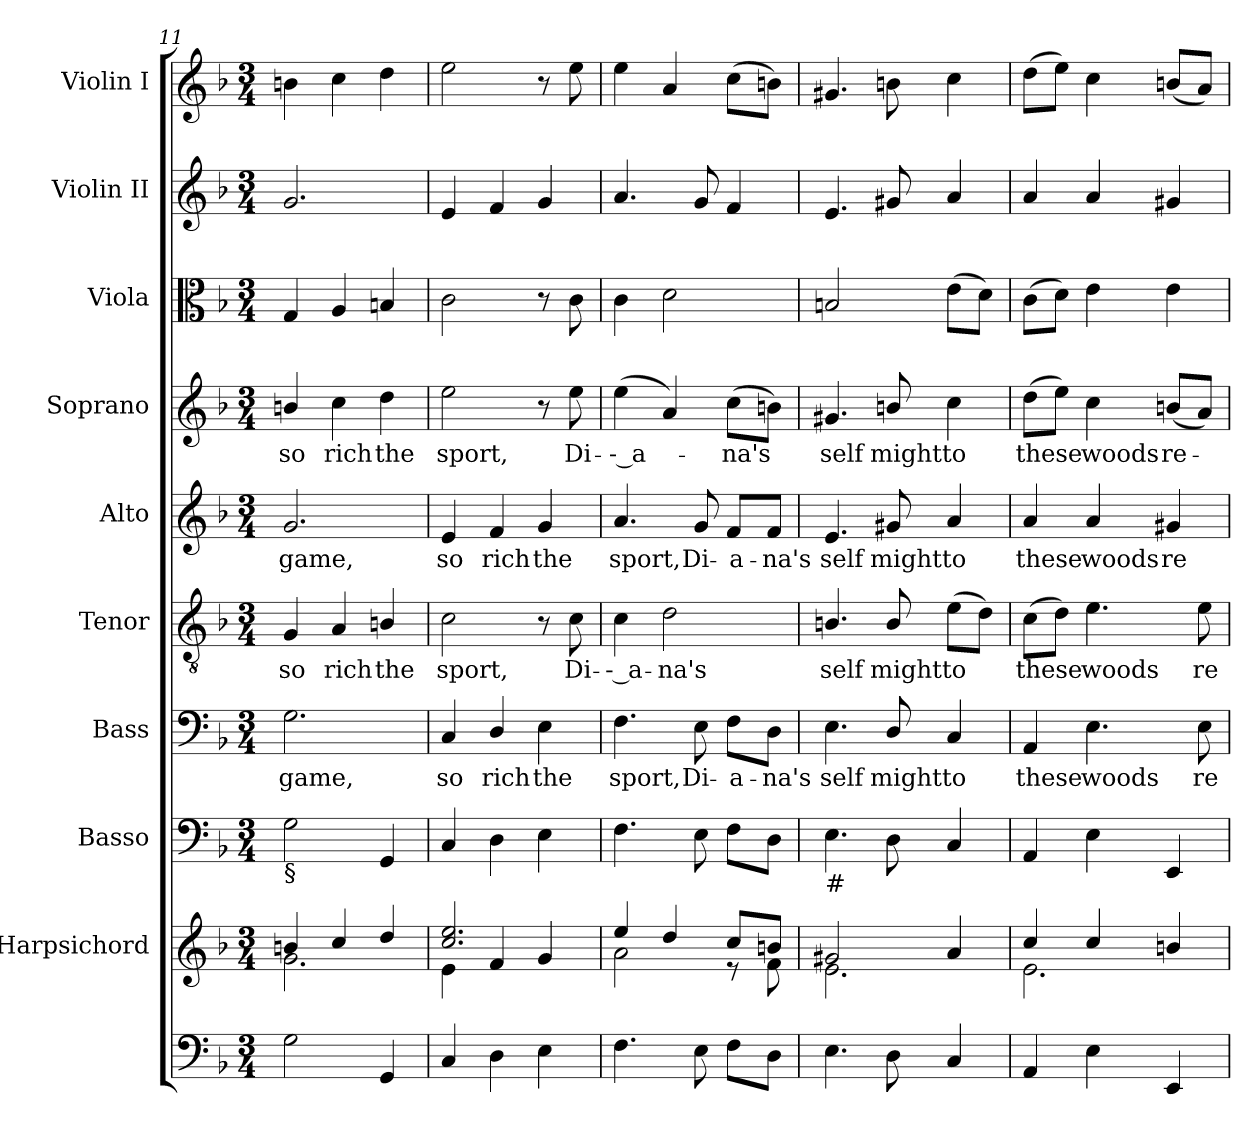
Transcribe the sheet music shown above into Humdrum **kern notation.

**kern	**kern	**kern	**kern	**text	**kern	**text	**kern	**text	**kern	**text	**kern	**kern	**kern
*part10	*part9	*part8	*part7	*part7	*part6	*part6	*part5	*part5	*part4	*part4	*part3	*part2	*part1
*staff10	*staff9	*staff8	*staff7	*staff7	*staff6	*staff6	*staff5	*staff5	*staff4	*staff4	*staff3	*staff2	*staff1
*	*I"Harpsichord	*I"Basso	*I"Bass	*	*I"Tenor	*	*I"Alto	*	*I"Soprano	*	*I"Viola	*I"Violin II	*I"Violin I
*	*I'Hrpsc	*I'Basso	*I'B.	*	*I'T.	*	*I'A.	*	*I'S.	*	*I'Vla.	*I'Vln. II	*I'Vln. I
*clefF4	*clefG2	*clefF4	*clefF4	*	*clefGv2	*	*clefG2	*	*clefG2	*	*clefC3	*clefG2	*clefG2
*	*	*	*	*	*ITrd7c12	*	*	*	*	*	*	*	*
*k[b-]	*k[b-]	*k[b-]	*k[b-]	*	*k[b-]	*	*k[b-]	*	*k[b-]	*	*k[b-]	*k[b-]	*k[b-]
*d:	*d:	*d:	*d:	*	*d:	*	*d:	*	*d:	*	*d:	*d:	*d:
*M3/4	*M3/4	*M3/4	*M3/4	*	*M3/4	*	*M3/4	*	*M3/4	*	*M3/4	*M3/4	*M3/4
=11	=11	=11	=11	=11	=11	=11	=11	=11	=11	=11	=11	=11	=11
*	*^	*	*	*	*	*	*	*	*	*	*	*	*
!	!	!	!	!	!LO:LY:b:color=#000000	!	!	!	!	!	!	!	!	!
!	!	!	!	!	!	!	!LO:LY:b:color=#000000	!	!	!	!	!	!	!
!	!	!	!	!	!	!	!	!	!LO:LY:b:color=#000000	!	!	!	!	!
!	!	!	!LO:TX:b:t=§	!	!	!	!	!	!	!	!	!	!	!
!	!	!	!	!	!	!	!	!	!	!	!LO:LY:b:color=#000000	!	!	!
2Gi\	4bni/	2.gi\	2Gi\	2.Gi\	game,	4GGi/	so	2.gi/	game,	4bni/	so	4Gi/	2.gi/	4bni\
!	!	!	!	!	!	!	!LO:LY:b:color=#000000	!	!	!	!	!	!	!
!	!	!	!	!	!	!	!	!	!	!	!LO:LY:b:color=#000000	!	!	!
.	4cci/	.	.	.	.	4AAi/	rich	.	.	4cci\	rich	4Ai/	.	4cci\
!	!	!	!	!	!	!	!LO:LY:b:color=#000000	!	!	!	!	!	!	!
!	!	!	!	!	!	!	!	!	!	!	!LO:LY:b:color=#000000	!	!	!
4GGi/	4ddi/	.	4GGi/	.	.	4BBni/	the	.	.	4ddi\	the	4Bni/	.	4ddi\
=12	=12	=12	=12	=12	=12	=12	=12	=12	=12	=12	=12	=12	=12	=12
!	!	!	!	!	!LO:LY:b:color=#000000	!	!	!	!	!	!	!	!	!
!	!	!	!	!	!	!	!LO:LY:b:color=#000000	!	!	!	!	!	!	!
!	!	!	!	!	!	!	!	!	!LO:LY:b:color=#000000	!	!	!	!	!
!	!	!	!	!	!	!	!	!	!	!	!LO:LY:b:color=#000000	!	!	!
4Ci/	2.cci/ 2.eei	4ei\	4Ci/	4Ci/	so	2Ci\	sport,	4ei/	so	2eei\	sport,	2ci\	4ei/	2eei\
!	!	!	!	!	!LO:LY:b:color=#000000	!	!	!	!	!	!	!	!	!
!	!	!	!	!	!	!	!	!	!LO:LY:b:color=#000000	!	!	!	!	!
4Di\	.	4fi/	4Di\	4Di/	rich	.	.	4fi/	rich	.	.	.	4fi/	.
!	!	!	!	!	!LO:LY:b:color=#000000	!	!	!	!	!	!	!	!	!
!	!	!	!	!	!	!	!	!	!LO:LY:b:color=#000000	!	!	!	!	!
4Ei\	.	4gi/	4Ei\	4Ei\	the	8r	.	4gi/	the	8r	.	8r	4gi/	8r
!	!	!	!	!	!	!	!LO:LY:b:color=#000000	!	!	!	!	!	!	!
!	!	!	!	!	!	!	!	!	!	!	!LO:LY:b:color=#000000	!	!	!
.	.	.	.	.	.	8Ci\	Di-	.	.	8eei\	Di-	8ci\	.	8eei\
!!LO:PB:g=z
=13	=13	=13	=13	=13	=13	=13	=13	=13	=13	=13	=13	=13	=13	=13
!	!	!	!	!	!LO:LY:b:color=#000000	!	!	!	!	!	!	!	!	!
!	!	!	!	!	!	!	!LO:LY:b:color=#000000	!	!	!	!	!	!	!
!	!	!	!	!	!	!	!	!	!LO:LY:b:color=#000000	!	!	!	!	!
!	!	!	!	!	!	!	!	!	!	!	!LO:LY:b:color=#000000	!	!	!
4.Fi\	4eei/	2ai\	4.Fi\	4.Fi\	sport,	4Ci\	-- a-	4.ai/	sport,	(4eei\	-- a-	4ci\	4.ai/	4eei\
!	!	!	!	!	!	!	!LO:LY:b:color=#000000	!	!	!	!	!	!	!
.	4ddi/	.	.	.	.	2Di\	-na's	.	.	4ai/)	.	2di\	.	4ai/
!	!	!	!	!	!LO:LY:b:color=#000000	!	!	!	!	!	!	!	!	!
!	!	!	!	!	!	!	!	!	!LO:LY:b:color=#000000	!	!	!	!	!
8Ei\	.	.	8Ei\	8Ei\	Di-	.	.	8gi/	Di-	.	.	.	8gi/	.
!	!	!	!	!	!LO:LY:b:color=#000000	!	!	!	!	!	!	!	!	!
!	!	!	!	!	!	!	!	!	!LO:LY:b:color=#000000	!	!	!	!	!
!	!	!	!	!	!	!	!	!	!	!	!LO:LY:b:color=#000000	!	!	!
8Fi\L	8cci/L	8r	8Fi\L	8Fi\L	-a-	.	.	8fi/L	-a-	(8cci\L	-na's	.	4fi/	(8cci\L
!	!	!	!	!	!LO:LY:b:color=#000000	!	!	!	!	!	!	!	!	!
!	!	!	!	!	!	!	!	!	!LO:LY:b:color=#000000	!	!	!	!	!
8Di\J	8bni/J	8fi\	8Di\J	8Di\J	-na's	.	.	8fi/J	-na's	8bni\J)	.	.	.	8bni\J)
=14	=14	=14	=14	=14	=14	=14	=14	=14	=14	=14	=14	=14	=14	=14
!	!	!	!	!	!LO:LY:b:color=#000000	!	!	!	!	!	!	!	!	!
!	!	!	!	!	!	!	!LO:LY:b:color=#000000	!	!	!	!	!	!	!
!	!	!	!	!	!	!	!	!	!LO:LY:b:color=#000000	!	!	!	!	!
!	!	!	!LO:TX:b:t=#	!	!	!	!	!	!	!	!	!	!	!
!	!	!	!	!	!	!	!	!	!	!	!LO:LY:b:color=#000000	!	!	!
4.Ei\	2g#Xi/	2.ei\	4.Ei\	4.Ei\	self	4.BBni/	self	4.ei/	self	4.g#Xi/	self	2Bni/	4.ei/	4.g#Xi/
!	!	!	!	!	!LO:LY:b:color=#000000	!	!	!	!	!	!	!	!	!
!	!	!	!	!	!	!	!LO:LY:b:color=#000000	!	!	!	!	!	!	!
!	!	!	!	!	!	!	!	!	!LO:LY:b:color=#000000	!	!	!	!	!
!	!	!	!	!	!	!	!	!	!	!	!LO:LY:b:color=#000000	!	!	!
8Di\	.	.	8Di\	8Di/	might	8BBi/	might	8g#Xi/	might	8bni/	might	.	8g#Xi/	8bni\
!	!	!	!	!	!LO:LY:b:color=#000000	!	!	!	!	!	!	!	!	!
!	!	!	!	!	!	!	!LO:LY:b:color=#000000	!	!	!	!	!	!	!
!	!	!	!	!	!	!	!	!	!LO:LY:b:color=#000000	!	!	!	!	!
!	!	!	!	!	!	!	!	!	!	!	!LO:LY:b:color=#000000	!	!	!
4Ci/	4ai/	.	4Ci/	4Ci/	to	(8Ei\L	to	4ai/	to	4cci\	to	(8ei\L	4ai/	4cci\
.	.	.	.	.	.	8Di\J)	.	.	.	.	.	8di\J)	.	.
=15	=15	=15	=15	=15	=15	=15	=15	=15	=15	=15	=15	=15	=15	=15
!	!	!	!	!	!LO:LY:b:color=#000000	!	!	!	!	!	!	!	!	!
!	!	!	!	!	!	!	!LO:LY:b:color=#000000	!	!	!	!	!	!	!
!	!	!	!	!	!	!	!	!	!LO:LY:b:color=#000000	!	!	!	!	!
!	!	!	!	!	!	!	!	!	!	!	!LO:LY:b:color=#000000	!	!	!
4AAi/	4cci/	2.ei\	4AAi/	4AAi/	these	(8Ci\L	these	4ai/	these	(8ddi\L	these	(8ci\L	4ai/	(8ddi\L
.	.	.	.	.	.	8Di\J)	.	.	.	8eei\J)	.	8di\J)	.	8eei\J)
!	!	!	!	!	!LO:LY:b:color=#000000	!	!	!	!	!	!	!	!	!
!	!	!	!	!	!	!	!LO:LY:b:color=#000000	!	!	!	!	!	!	!
!	!	!	!	!	!	!	!	!	!LO:LY:b:color=#000000	!	!	!	!	!
!	!	!	!	!	!	!	!	!	!	!	!LO:LY:b:color=#000000	!	!	!
4Ei\	4cci/	.	4Ei\	4.Ei\	woods	4.Ei\	woods	4ai/	woods	4cci\	woods	4ei\	4ai/	4cci\
!	!	!	!	!	!	!	!	!	!LO:LY:b:color=#000000	!	!	!	!	!
!	!	!	!	!	!	!	!	!	!	!	!LO:LY:b:color=#000000	!	!	!
4EEi/	4bni/	.	4EEi/	.	.	.	.	4g#Xi/	re-	(8bni/L	re-	4ei\	4g#Xi/	(8bni/L
!	!	!	!	!	!LO:LY:b:color=#000000	!	!	!	!	!	!	!	!	!
!	!	!	!	!	!	!	!LO:LY:b:color=#000000	!	!	!	!	!	!	!
.	.	.	.	8Ei\	re-	8Ei\	re-	.	.	8ai/J)	.	.	.	8ai/J)
*	*v	*v	*	*	*	*	*	*	*	*	*	*	*	*
=	=	=	=	=	=	=	=	=	=	=	=	=	=
*-	*-	*-	*-	*-	*-	*-	*-	*-	*-	*-	*-	*-	*-
